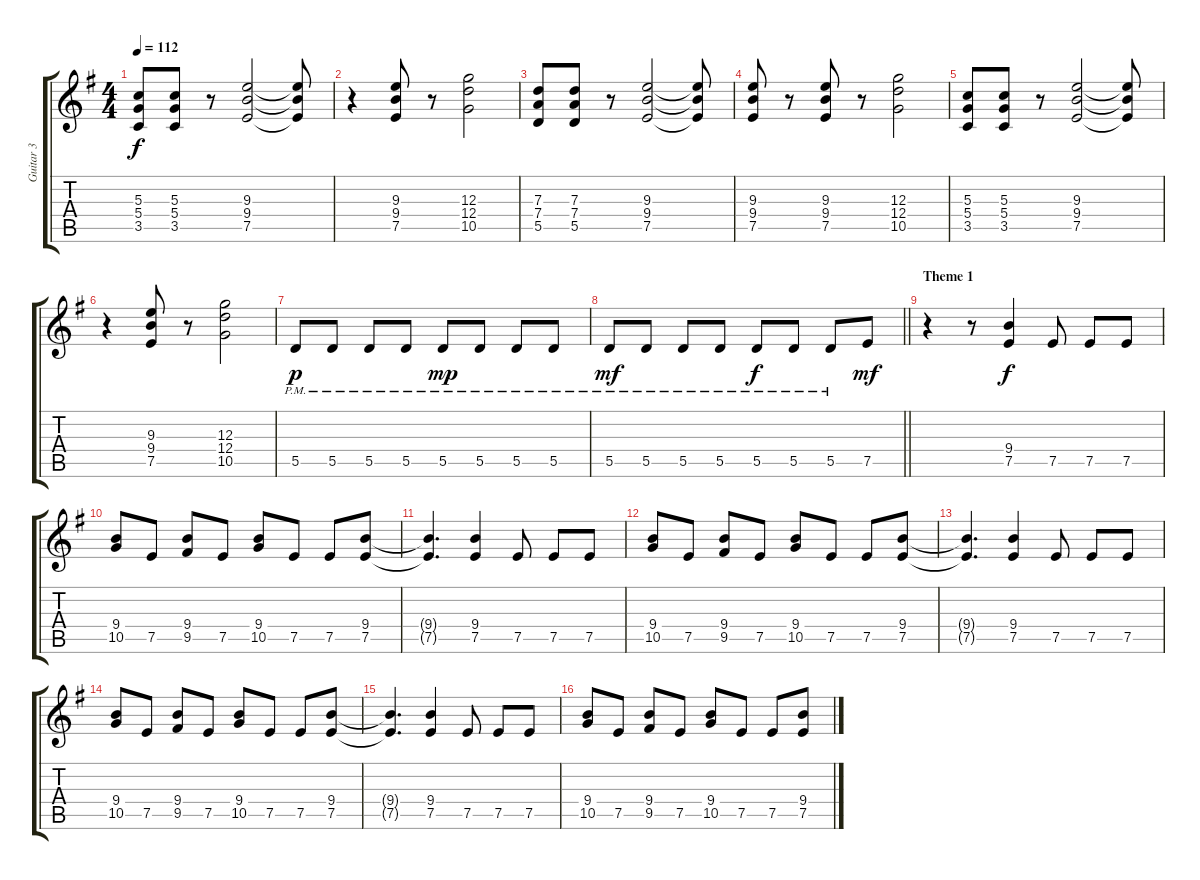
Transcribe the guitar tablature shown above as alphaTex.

\track ("Guitar 3" "Guitar 3") {instrument overdrivenguitar}
\staff {score tabs}
\tuning (E4 B3 G3 D3 A2 E2) {hide}
\ts (4 4)
\tempo 112
\clef g2
\ks eminor
(5.3 5.4 3.5).8{dy f} (5.3 5.4 3.5).8 r.8 (9.3 9.4 7.5).2 (9.3{t} 9.4{t} 7.5{t}).8 |
r.4 (9.3 9.4 7.5).8 r.8 (12.3 12.4 10.5).2 |
(7.3 7.4 5.5).8 (7.3 7.4 5.5).8 r.8 (9.3 9.4 7.5).2 (9.3{t} 9.4{t} 7.5{t}).8 |
(9.3 9.4 7.5).8 r.8 (9.3 9.4 7.5).8 r.8 (12.3 12.4 10.5).2 |
(5.3 5.4 3.5).8 (5.3 5.4 3.5).8 r.8 (9.3 9.4 7.5).2 (9.3{t} 9.4{t} 7.5{t}).8 |
r.4 (9.3 9.4 7.5).8 r.8 (12.3 12.4 10.5).2 |
5.5{pm}.8{dy p} 5.5{pm}.8 5.5{pm}.8 5.5{pm}.8 5.5{pm}.8{dy mp} 5.5{pm}.8 5.5{pm}.8 5.5{pm}.8 |
\barLineRight lightlight
5.5{pm}.8{dy mf} 5.5{pm}.8 5.5{pm}.8 5.5{pm}.8 5.5{pm}.8{dy f} 5.5{pm}.8 5.5{pm}.8 7.5.8{dy mf} |
\section ("" "Theme 1")
r.4 r.8 (9.4 7.5).4{dy f} 7.5.8 7.5.8 7.5.8 |
(9.4 10.5).8 7.5.8 (9.4 9.5).8 7.5.8 (9.4 10.5).8 7.5.8 7.5.8 (9.4 7.5).8 |
(9.4{t} 7.5{t}).4{d} (9.4 7.5).4 7.5.8 7.5.8 7.5.8 |
(9.4 10.5).8 7.5.8 (9.4 9.5).8 7.5.8 (9.4 10.5).8 7.5.8 7.5.8 (9.4 7.5).8 |
(9.4{t} 7.5{t}).4{d} (9.4 7.5).4 7.5.8 7.5.8 7.5.8 |
(9.4 10.5).8 7.5.8 (9.4 9.5).8 7.5.8 (9.4 10.5).8 7.5.8 7.5.8 (9.4 7.5).8 |
(9.4{t} 7.5{t}).4{d} (9.4 7.5).4 7.5.8 7.5.8 7.5.8 |
(9.4 10.5).8 7.5.8 (9.4 9.5).8 7.5.8 (9.4 10.5).8 7.5.8 7.5.8 (9.4 7.5).8
